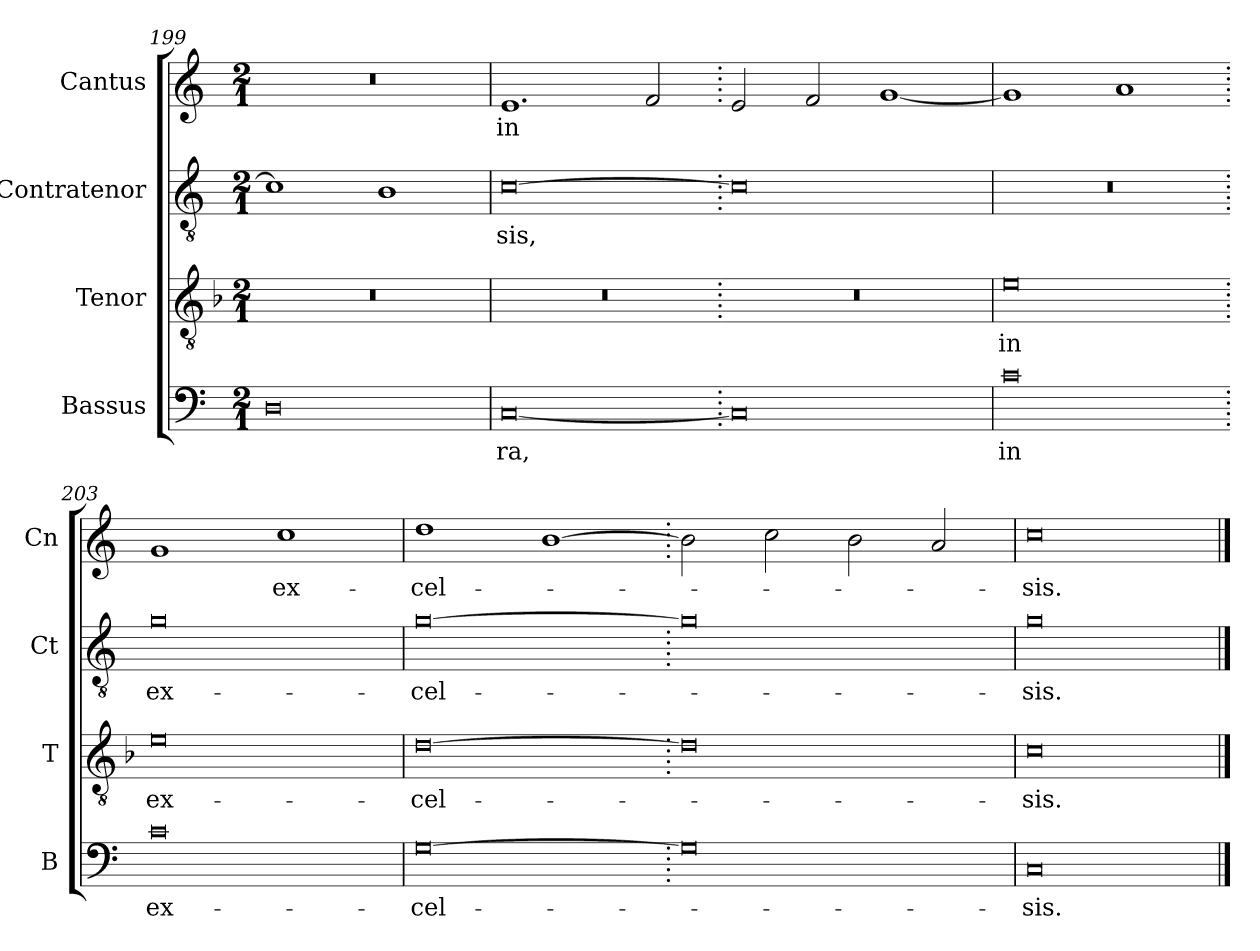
**kern	**text	**kern	**text	**kern	**text	**kern	**text
*part4	*part4	*part3	*part3	*part2	*part2	*part1	*part1
*staff4	*staff4	*staff3	*staff3	*staff2	*staff2	*staff1	*staff1
*I"Bassus	*	*I"Tenor	*	*I"Contratenor	*	*I"Cantus	*
*I'B	*	*I'T	*	*I'Ct	*	*I'Cn	*
*clefF4	*	*clefGv2	*	*clefGv2	*	*clefG2	*
*k[]	*	*k[b-]	*	*k[]	*	*k[]	*
*M2/1	*	*M2/1	*	*M2/1	*	*M2/1	*
=199	=199	=199	=199	=199	=199	=199	=199
0D	.	0r	.	1c]	.	0r	.
.	.	.	.	1B	.	.	.
=200	=200	=200	=200	=200	=200	=200	=200
[0C	-ra,	0r	.	[0c	-sis,	1.e	in
.	.	.	.	.	.	2f/	.
=201.	=201.	=201.	=201.	=201.	=201.	=201.	=201.
0C]	.	0r	.	0c]	.	2e/	.
.	.	.	.	.	.	2f/	.
.	.	.	.	.	.	[1g	.
=202	=202	=202	=202	=202	=202	=202	=202
0c	in	0e	in	0r	.	1g]	.
.	.	.	.	.	.	1a	.
=203.	=203.	=203.	=203.	=203.	=203.	=203.	=203.
0c	ex-	0e	ex-	0g	ex-	1g	.
.	.	.	.	.	.	1cc	ex-
=204	=204	=204	=204	=204	=204	=204	=204
[0G	-cel-	[0d	-cel-	[0g	-cel-	1dd	-cel-
.	.	.	.	.	.	[1b	.
=205.	=205.	=205.	=205.	=205.	=205.	=205.	=205.
0G]	.	0d]	.	0g]	.	2b\]	.
.	.	.	.	.	.	2cc\	.
.	.	.	.	.	.	2b\	.
.	.	.	.	.	.	2a/	.
=206	=206	=206	=206	=206	=206	=206	=206
0C	-sis.	0c	-sis.	0g	-sis.	0cc	-sis.
==	==	==	==	==	==	==	==
*-	*-	*-	*-	*-	*-	*-	*-
